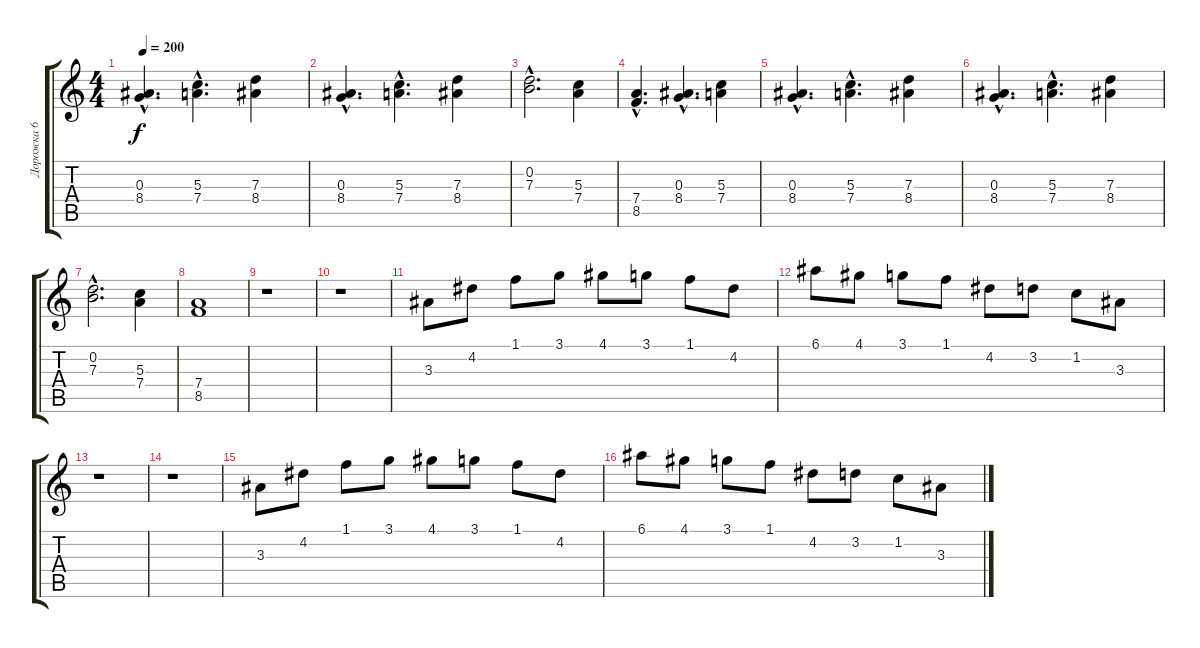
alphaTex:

\track ("Дорожка 6" "Дорожка 6") {instrument overdrivenguitar}
\staff {score tabs}
\tuning (E4 B3 G3 D3 A2 E2) {hide}
\ts (4 4)
\tempo 200
\clef g2
\ks c
(0.3{hac} 8.4{hac}).4{d dy f} (5.3{hac} 7.4{hac}).4{d} (7.3 8.4).4 |
(0.3{hac} 8.4{hac}).4{d} (5.3{hac} 7.4{hac}).4{d} (7.3 8.4).4 |
(0.2{hac} 7.3{hac}).2{d} (5.3 7.4).4 |
(7.4{hac} 8.5{hac}).4{d} (0.3{hac} 8.4{hac}).4{d} (5.3 7.4).4 |
(0.3{hac} 8.4{hac}).4{d} (5.3{hac} 7.4{hac}).4{d} (7.3 8.4).4 |
(0.3{hac} 8.4{hac}).4{d} (5.3{hac} 7.4{hac}).4{d} (7.3 8.4).4 |
(0.2{hac} 7.3{hac}).2{d} (5.3 7.4).4 |
(7.4 8.5).1 |
r.1 |
r.1 |
3.3.8 4.2.8 1.1.8 3.1.8 4.1.8 3.1.8 1.1.8 4.2.8 |
6.1.8 4.1.8 3.1.8 1.1.8 4.2.8 3.2.8 1.2.8 3.3.8 |
r.1 |
r.1 |
3.3.8 4.2.8 1.1.8 3.1.8 4.1.8 3.1.8 1.1.8 4.2.8 |
6.1.8 4.1.8 3.1.8 1.1.8 4.2.8 3.2.8 1.2.8 3.3.8
